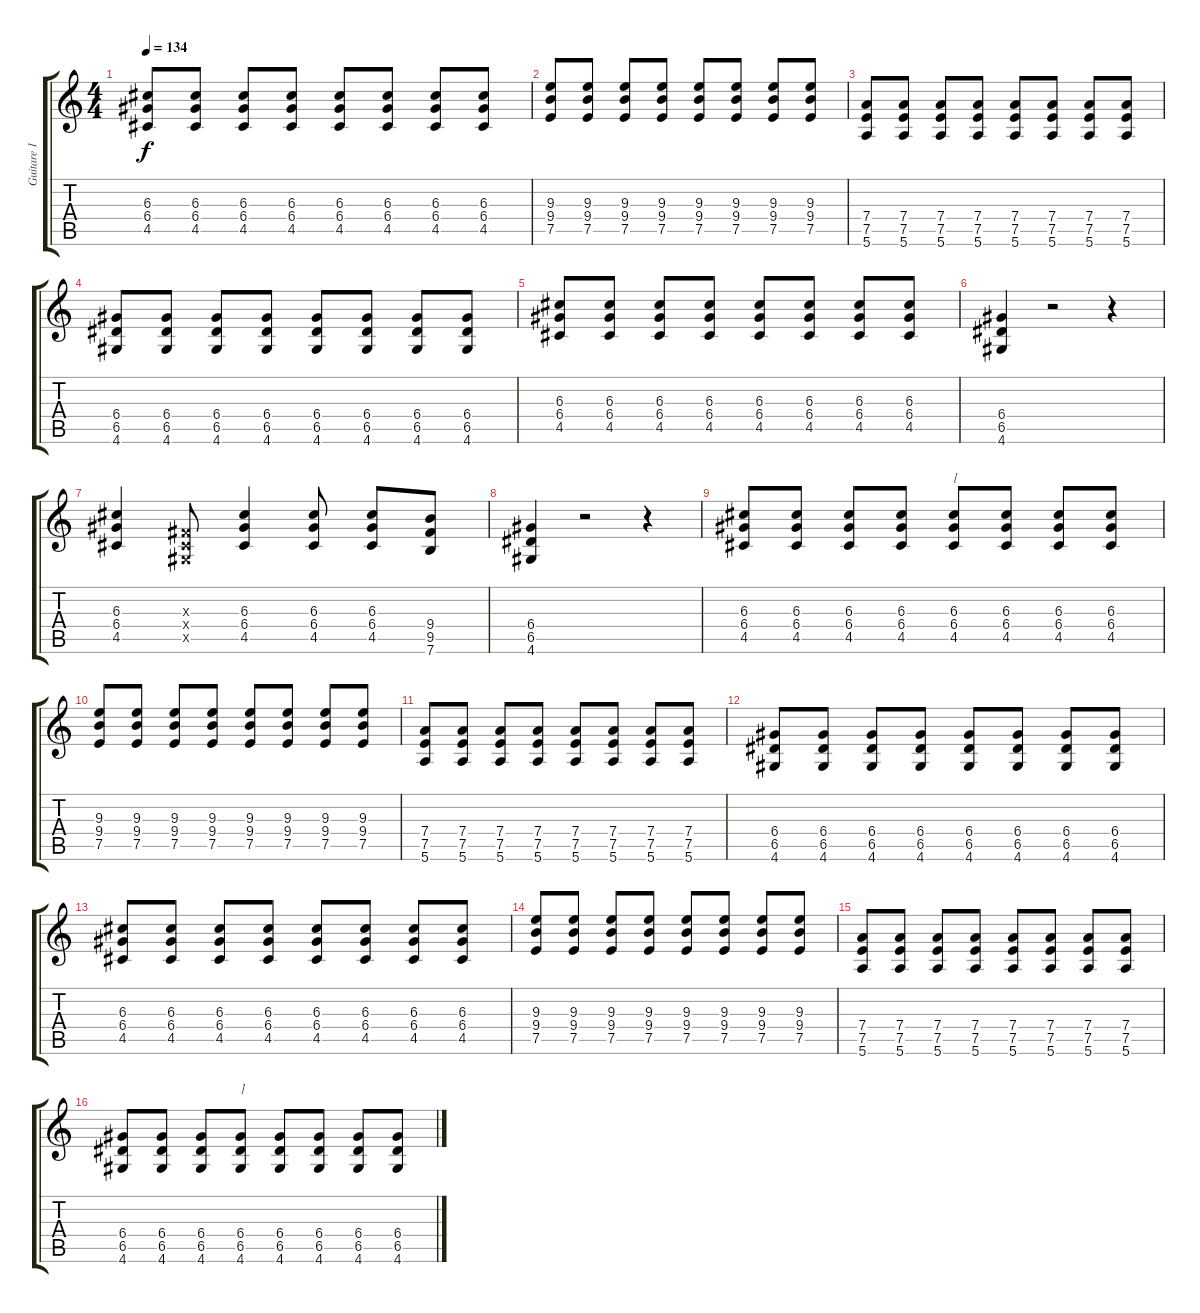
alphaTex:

\track ("Guitare 1" "Guitare 1") {instrument overdrivenguitar}
\staff {score tabs}
\tuning (E4 B3 G3 D3 A2 E2) {hide}
\ts (4 4)
\tempo 134
\clef g2
\ks c
(6.3 6.4 4.5).8{dy f} (6.3 6.4 4.5).8 (6.3 6.4 4.5).8 (6.3 6.4 4.5).8 (6.3 6.4 4.5).8 (6.3 6.4 4.5).8 (6.3 6.4 4.5).8 (6.3 6.4 4.5).8 |
(9.3 9.4 7.5).8 (9.3 9.4 7.5).8 (9.3 9.4 7.5).8 (9.3 9.4 7.5).8 (9.3 9.4 7.5).8 (9.3 9.4 7.5).8 (9.3 9.4 7.5).8 (9.3 9.4 7.5).8 |
(7.4 7.5 5.6).8 (7.4 7.5 5.6).8 (7.4 7.5 5.6).8 (7.4 7.5 5.6).8 (7.4 7.5 5.6).8 (7.4 7.5 5.6).8 (7.4 7.5 5.6).8 (7.4 7.5 5.6).8 |
(6.4 6.5 4.6).8 (6.4 6.5 4.6).8 (6.4 6.5 4.6).8 (6.4 6.5 4.6).8 (6.4 6.5 4.6).8 (6.4 6.5 4.6).8 (6.4 6.5 4.6).8 (6.4 6.5 4.6).8 |
(6.3 6.4 4.5).8 (6.3 6.4 4.5).8 (6.3 6.4 4.5).8 (6.3 6.4 4.5).8 (6.3 6.4 4.5).8 (6.3 6.4 4.5).8 (6.3 6.4 4.5).8 (6.3 6.4 4.5).8 |
(6.4 6.5 4.6).4 r.2 r.4 |
(6.3 6.4 4.5).4 (-1.3{x} -1.4{x} -1.5{x}).8 (6.3 6.4 4.5).4 (6.3 6.4 4.5).8 (6.3 6.4 4.5).8 (9.4 9.5 7.6).8 |
(6.4 6.5 4.6).4 r.2 r.4 |
(6.3 6.4 4.5).8 (6.3 6.4 4.5).8 (6.3 6.4 4.5).8 (6.3 6.4 4.5).8 (6.3 6.4 4.5).8{txt "["} (6.3 6.4 4.5).8 (6.3 6.4 4.5).8 (6.3 6.4 4.5).8 |
(9.3 9.4 7.5).8 (9.3 9.4 7.5).8 (9.3 9.4 7.5).8 (9.3 9.4 7.5).8 (9.3 9.4 7.5).8 (9.3 9.4 7.5).8 (9.3 9.4 7.5).8 (9.3 9.4 7.5).8 |
(7.4 7.5 5.6).8 (7.4 7.5 5.6).8 (7.4 7.5 5.6).8 (7.4 7.5 5.6).8 (7.4 7.5 5.6).8 (7.4 7.5 5.6).8 (7.4 7.5 5.6).8 (7.4 7.5 5.6).8 |
(6.4 6.5 4.6).8 (6.4 6.5 4.6).8 (6.4 6.5 4.6).8 (6.4 6.5 4.6).8 (6.4 6.5 4.6).8 (6.4 6.5 4.6).8 (6.4 6.5 4.6).8 (6.4 6.5 4.6).8 |
(6.3 6.4 4.5).8 (6.3 6.4 4.5).8 (6.3 6.4 4.5).8 (6.3 6.4 4.5).8 (6.3 6.4 4.5).8 (6.3 6.4 4.5).8 (6.3 6.4 4.5).8 (6.3 6.4 4.5).8 |
(9.3 9.4 7.5).8 (9.3 9.4 7.5).8 (9.3 9.4 7.5).8 (9.3 9.4 7.5).8 (9.3 9.4 7.5).8 (9.3 9.4 7.5).8 (9.3 9.4 7.5).8 (9.3 9.4 7.5).8 |
(7.4 7.5 5.6).8 (7.4 7.5 5.6).8 (7.4 7.5 5.6).8 (7.4 7.5 5.6).8 (7.4 7.5 5.6).8 (7.4 7.5 5.6).8 (7.4 7.5 5.6).8 (7.4 7.5 5.6).8 |
(6.4 6.5 4.6).8 (6.4 6.5 4.6).8 (6.4 6.5 4.6).8 (6.4 6.5 4.6).8{txt "]"} (6.4 6.5 4.6).8 (6.4 6.5 4.6).8 (6.4 6.5 4.6).8 (6.4 6.5 4.6).8
